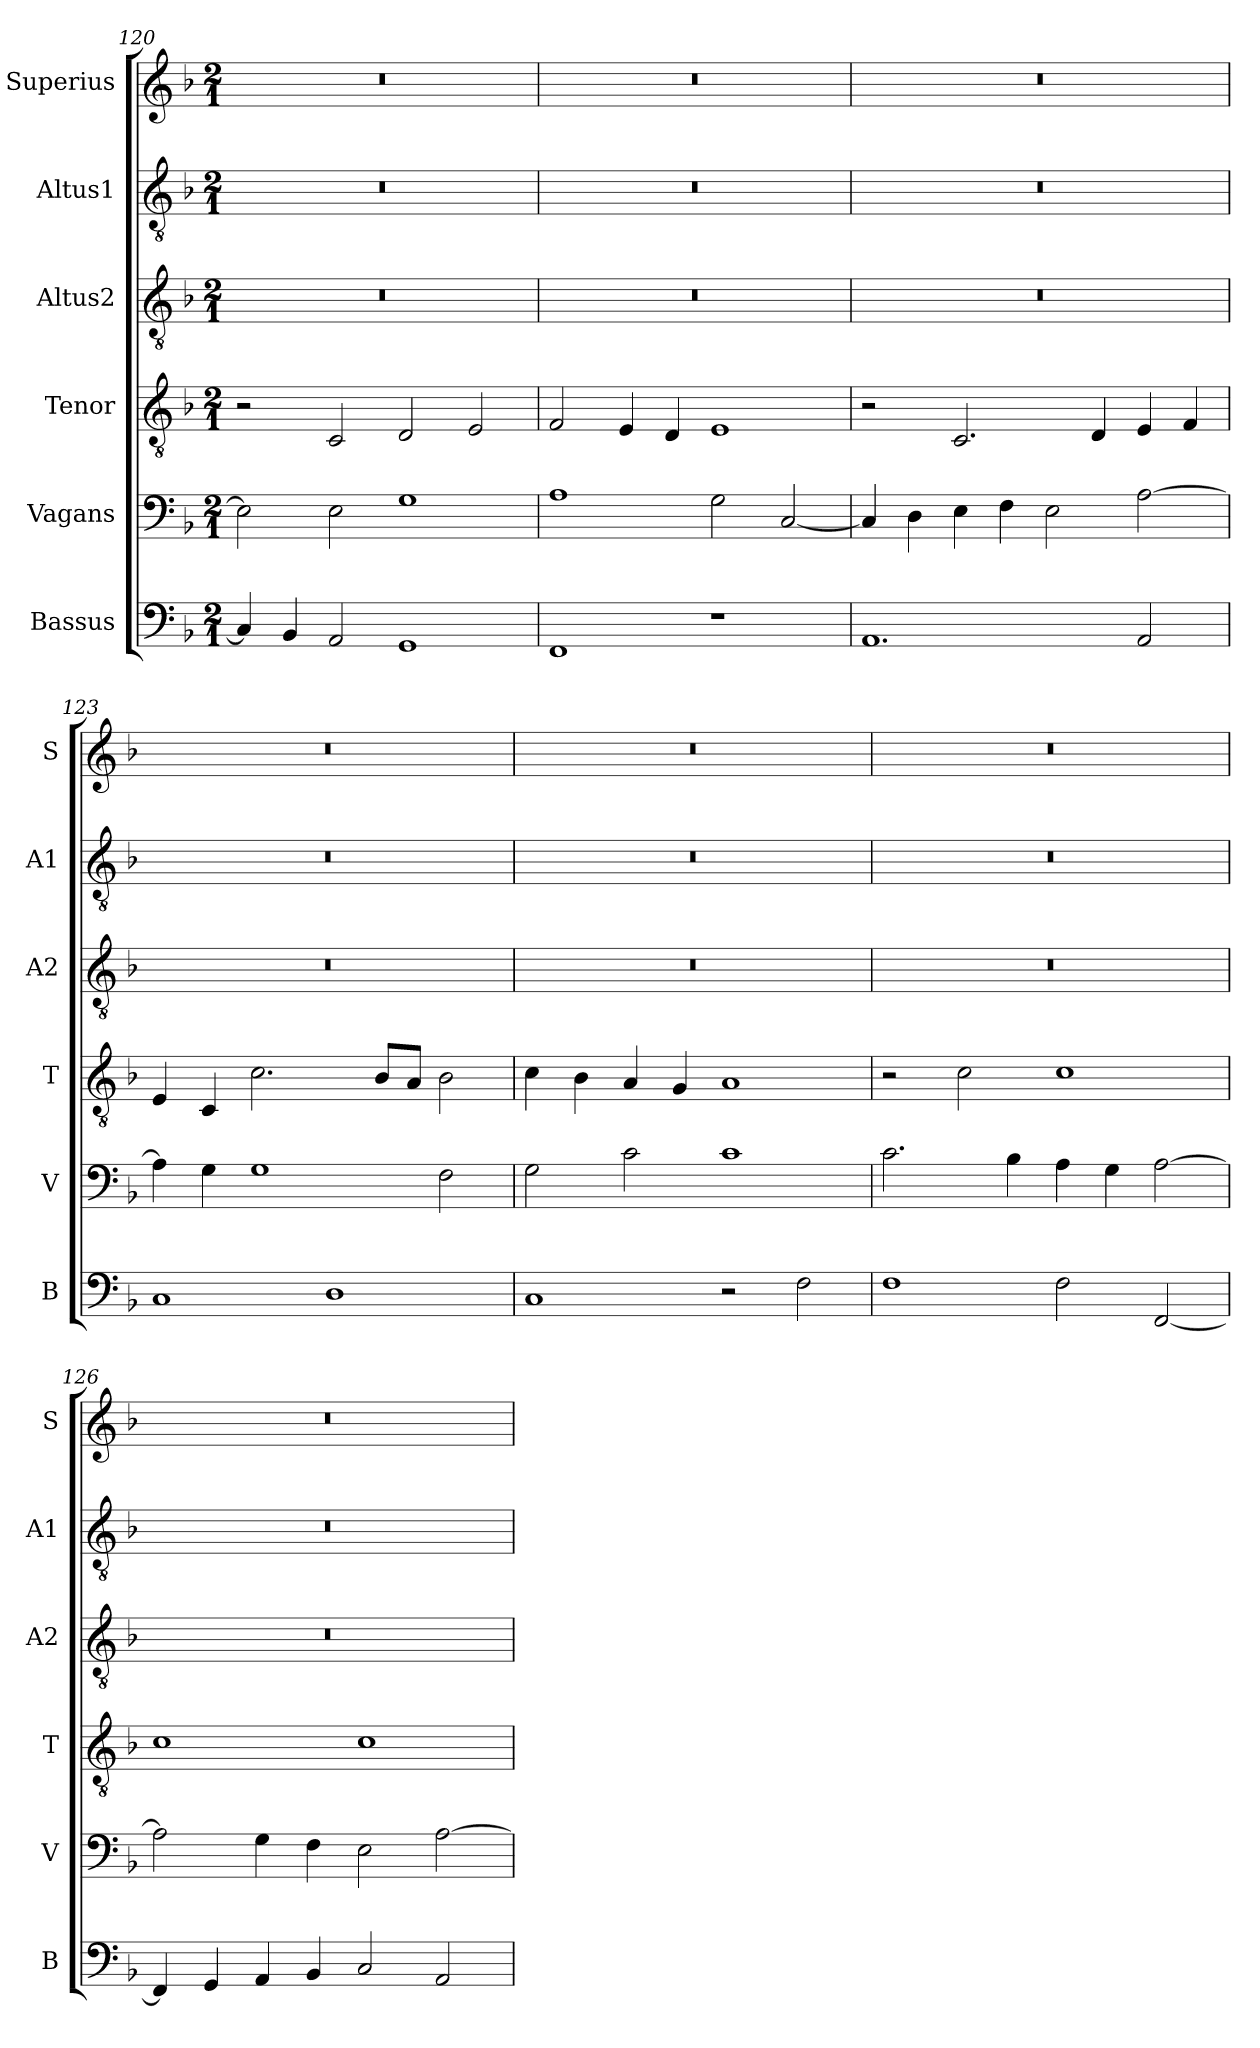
**kern	**kern	**kern	**kern	**kern	**kern
*part6	*part5	*part4	*part3	*part2	*part1
*staff6	*staff5	*staff4	*staff3	*staff2	*staff1
*I"Bassus	*I"Vagans	*I"Tenor	*I"Altus2	*I"Altus1	*I"Superius
*I'B	*I'V	*I'T	*I'A2	*I'A1	*I'S
*clefF4	*clefF4	*clefGv2	*clefGv2	*clefGv2	*clefG2
*k[b-]	*k[b-]	*k[b-]	*k[b-]	*k[b-]	*k[b-]
*M2/1	*M2/1	*M2/1	*M2/1	*M2/1	*M2/1
=120	=120	=120	=120	=120	=120
4C/]	2E\]	2r	0r	0r	0r
4BB-/	.	.	.	.	.
2AA/	2E\	2C/	.	.	.
1GG	1G	2D/	.	.	.
.	.	2E/	.	.	.
=121	=121	=121	=121	=121	=121
1FF	1A	2F/	0r	0r	0r
.	.	4E/	.	.	.
.	.	4D/	.	.	.
1r	2G\	1E	.	.	.
.	[2C/	.	.	.	.
=122	=122	=122	=122	=122	=122
1.AA	4C/]	2r	0r	0r	0r
.	4D\	.	.	.	.
.	4E\	2.C/	.	.	.
.	4F\	.	.	.	.
.	2E\	.	.	.	.
.	.	4D/	.	.	.
2AA/	[2A\	4E/	.	.	.
.	.	4F/	.	.	.
=123	=123	=123	=123	=123	=123
1C	4A\]	4E/	0r	0r	0r
.	4G\	4C/	.	.	.
.	1G	2.c\	.	.	.
1D	.	.	.	.	.
.	.	8B-/L	.	.	.
.	.	8A/J	.	.	.
.	2F\	2B-\	.	.	.
=124	=124	=124	=124	=124	=124
1C	2G\	4c\	0r	0r	0r
.	.	4B-\	.	.	.
.	2c\	4A/	.	.	.
.	.	4G/	.	.	.
2r	1c	1A	.	.	.
2F\	.	.	.	.	.
=125	=125	=125	=125	=125	=125
1F	2.c\	2r	0r	0r	0r
.	.	2c\	.	.	.
.	4B-\	.	.	.	.
2F\	4A\	1c	.	.	.
.	4G\	.	.	.	.
[2FF/	[2A\	.	.	.	.
=126	=126	=126	=126	=126	=126
4FF/]	2A\]	1c	0r	0r	0r
4GG/	.	.	.	.	.
4AA/	4G\	.	.	.	.
4BB-/	4F\	.	.	.	.
2C/	2E\	1c	.	.	.
2AA/	[2A\	.	.	.	.
=	=	=	=	=	=
*-	*-	*-	*-	*-	*-
